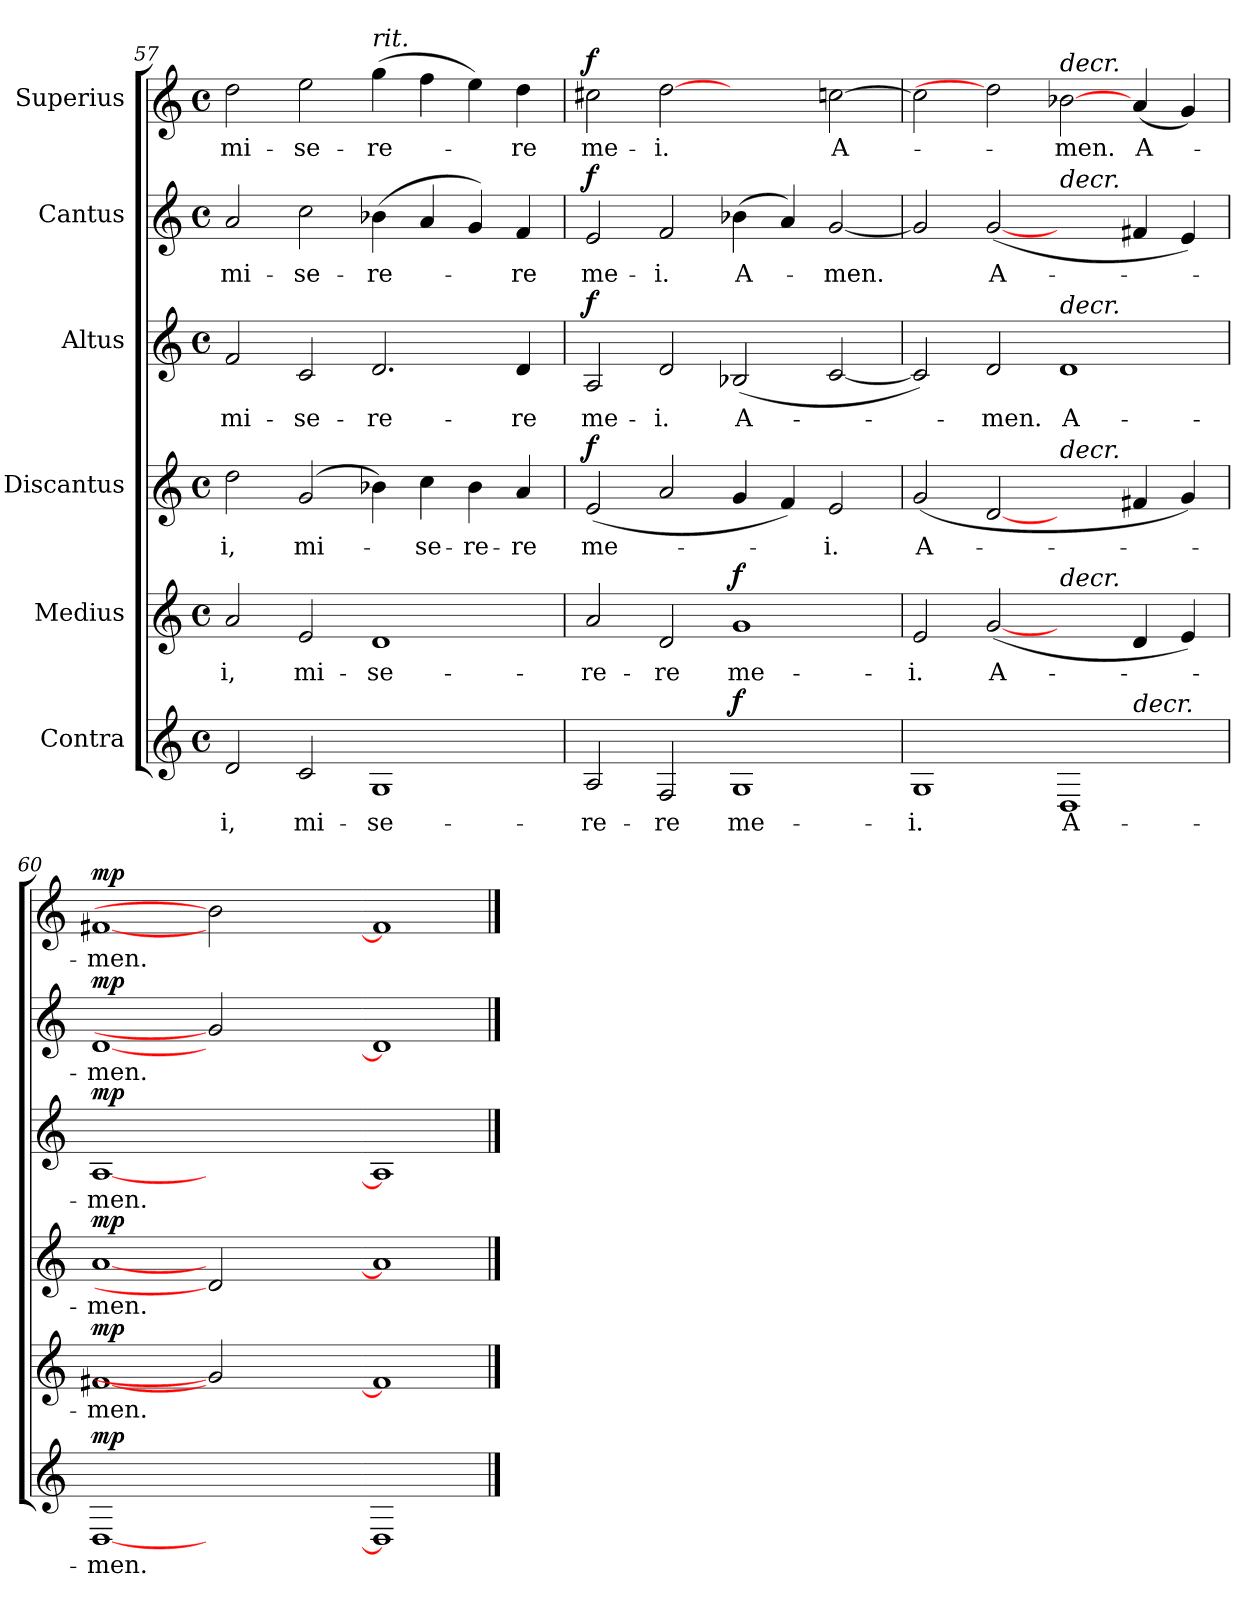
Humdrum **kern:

**kern	**text	**dynam	**kern	**text	**dynam	**kern	**text	**dynam	**kern	**text	**dynam	**kern	**text	**dynam	**kern	**text	**dynam
*part6	*part6	*part6	*part5	*part5	*part5	*part4	*part4	*part4	*part3	*part3	*part3	*part2	*part2	*part2	*part1	*part1	*part1
*staff6	*staff6	*staff6	*staff5	*staff5	*staff5	*staff4	*staff4	*staff4	*staff3	*staff3	*staff3	*staff2	*staff2	*staff2	*staff1	*staff1	*staff1
*I"Contra	*	*	*I"Medius	*	*	*I"Discantus	*	*	*I"Altus	*	*	*I"Cantus	*	*	*I"Superius	*	*
*clefG2	*	*	*clefG2	*	*	*clefG2	*	*	*clefG2	*	*	*clefG2	*	*	*clefG2	*	*
*k[]	*	*	*k[]	*	*	*k[]	*	*	*k[]	*	*	*k[]	*	*	*k[]	*	*
*C:	*	*	*C:	*	*	*C:	*	*	*C:	*	*	*C:	*	*	*C:	*	*
*M4/4	*	*	*M4/4	*	*	*M4/4	*	*	*M4/4	*	*	*M4/4	*	*	*M4/4	*	*
*met(c)	*	*	*met(c)	*	*	*met(c)	*	*	*met(c)	*	*	*met(c)	*	*	*met(c)	*	*
=57	=57	=57	=57	=57	=57	=57	=57	=57	=57	=57	=57	=57	=57	=57	=57	=57	=57
!	!LO:LY:b	!	!	!LO:LY:b	!	!	!LO:LY:b	!	!	!LO:LY:b	!	!	!LO:LY:b	!	!	!LO:LY:b	!
2d/	-i,	.	2a/	-i,	.	2dd\	-i,	.	2f/	mi-	.	2a/	mi-	.	2dd\	mi-	.
!	!LO:LY:b	!	!	!LO:LY:b	!	!	!LO:LY:b	!	!	!LO:LY:b	!	!	!LO:LY:b	!	!	!LO:LY:b	!
2c/	mi-	.	2e/	mi-	.	(>2g/	mi-	.	2c/	-se-	.	2cc\	-se-	.	2ee\	-se-	.
!	!	!	!	!	!	!	!	!	!	!	!	!	!	!	!LO:TX:a:i:t=rit.	!	!
!	!LO:LY:b	!	!	!LO:LY:b	!	!	!	!	!	!LO:LY:b	!	!	!LO:LY:b	!	!	!LO:LY:b	!
1G	-se-	.	1d	-se-	.	4b-X\)	.	.	2.d/	-re-	.	(>4b-X\	-re-	.	(>4gg\	-re-	.
!	!	!	!	!	!	!	!LO:LY:b	!	!	!	!	!	!	!	!	!	!
.	.	.	.	.	.	4cc\	-se-	.	.	.	.	4a/	.	.	4ff\	.	.
!	!	!	!	!	!	!	!LO:LY:b	!	!	!	!	!	!	!	!	!	!
.	.	.	.	.	.	4b-\	-re-	.	.	.	.	4g/)	.	.	4ee\)	.	.
!	!	!	!	!	!	!	!LO:LY:b	!	!	!LO:LY:b	!	!	!LO:LY:b	!	!	!LO:LY:b	!
.	.	.	.	.	.	4a/	-re	.	4d/	-re	.	4f/	-re	.	4dd\	-re	.
=58	=58	=58	=58	=58	=58	=58	=58	=58	=58	=58	=58	=58	=58	=58	=58	=58	=58
!	!LO:LY:b	!	!	!LO:LY:b	!	!	!LO:LY:b	!LO:DY:a	!	!LO:LY:b	!LO:DY:a	!	!LO:LY:b	!LO:DY:a	!	!LO:LY:b	!LO:DY:a
2A/	-re-	.	2a/	-re-	.	(<2e/	me-	f	2A/	me-	f	2e/	me-	f	2cc#X\	me-	f
!	!LO:LY:b	!	!	!LO:LY:b	!	!	!	!	!	!LO:LY:b	!	!	!LO:LY:b	!	!	!LO:LY:b	!
2F/	-re	.	2d/	-re	.	2a/	.	.	2d/	-i.	.	2f/	-i.	.	[2dd	-i.	.
!	!LO:LY:b	!LO:DY:a	!	!LO:LY:b	!LO:DY:a	!	!	!	!	!LO:LY:b	!	!	!LO:LY:b	!	!	!	!
1G	me-	f	1g	me-	f	4g/	.	.	(<2B-X/	A-	.	(>4b-X\	A-	.	2ryy	.	.
.	.	.	.	.	.	4f/)	.	.	.	.	.	4a/)	.	.	.	.	.
!	!	!	!	!	!	!	!LO:LY:b	!	!	!	!	!	!LO:LY:b	!	!	!LO:LY:b	!
.	.	.	.	.	.	2e/	-i.	.	[2c/	.	.	[2g/	-men.	.	[2ccn\	A-	.
=59	=59	=59	=59	=59	=59	=59	=59	=59	=59	=59	=59	=59	=59	=59	=59	=59	=59
!	!LO:LY:b	!	!	!LO:LY:b	!	!	!LO:LY:b	!	!	!	!	!	!	!	!	!	!
*^	*	*	*	*	*	*	*	*	*	*	*	*	*	*	*	*	*
1G	1.ryy	-i.	.	2e/	-i.	.	(<2g/	A-	.	2c/])	.	.	2g/]	.	.	2cc\]	.	.
!	!	!	!	!	!LO:LY:b	!	!	!	!	!	!LO:LY:b	!	!	!LO:LY:b	!	!	!	!
.	.	.	.	(<[2g	A-	.	[2d	.	.	2d/	-men.	.	(<[2g	A-	.	2dd]	.	.
!	!	!	!	!	!	!	!	!	!	!	!	!	!	!	!	!LO:TX:a:i:t=decr.	!	!
!	!	!	!	!	!	!	!	!	!	!	!	!	!LO:TX:a:i:t=decr.	!	!	!	!	!
!	!	!	!	!	!	!	!	!	!	!LO:TX:a:i:t=decr.	!	!	!	!	!	!	!	!
!	!	!	!	!	!	!	!LO:TX:a:i:t=decr.	!	!	!	!	!	!	!	!	!	!	!
!	!	!	!	!LO:TX:a:i:t=decr.	!	!	!	!	!	!	!	!	!	!	!	!	!	!
!	!	!LO:LY:b	!	!	!	!	!	!	!	!	!LO:LY:b	!	!	!	!	!	!LO:LY:b	!
1D	.	A-	.	2ryy	.	.	2ryy	.	.	1d	A-	.	2ryy	.	.	[2b-X	-men.	.
!	!LO:TX:a:i:t=decr.	!	!	!	!	!	!	!	!	!	!	!	!	!	!	!	!	!
!	!	!	!	!	!	!	!	!	!	!	!	!	!	!	!	!	!LO:LY:b	!
.	2ryy	.	.	4d/	.	.	4f#X/	.	.	.	.	.	4f#X/	.	.	(<4a/	A-	.
.	.	.	.	4e/)	.	.	4g/)	.	.	.	.	.	4e/)	.	.	4g/)	.	.
=60	=60	=60	=60	=60	=60	=60	=60	=60	=60	=60	=60	=60	=60	=60	=60	=60	=60	=60
!	!	!LO:LY:b	!LO:DY:a	!	!LO:LY:b	!LO:DY:a	!	!LO:LY:b	!LO:DY:a	!	!LO:LY:b	!LO:DY:a	!	!LO:LY:b	!LO:DY:a	!	!LO:LY:b	!LO:DY:a
*v	*v	*	*	*	*	*	*	*	*	*	*	*	*	*	*	*	*	*
[1D	-men.	mp	[1f#X	-men.	mp	[1a	-men.	mp	[1A	-men.	mp	[1d	-men.	mp	[1f#X	-men.	mp
1ryy	.	.	2g]	.	.	2d]	.	.	1ryy	.	.	2g]	.	.	2b-]	.	.
.	.	.	2ryy	.	.	2ryy	.	.	.	.	.	2ryy	.	.	2ryy	.	.
=61-	=61-	=61-	=61-	=61-	=61-	=61-	=61-	=61-	=61-	=61-	=61-	=61-	=61-	=61-	=61-	=61-	=61-
1D]	.	.	1f#]	.	.	1a]	.	.	1A]	.	.	1d]	.	.	1f#]	.	.
==	==	==	==	==	==	==	==	==	==	==	==	==	==	==	==	==	==
*-	*-	*-	*-	*-	*-	*-	*-	*-	*-	*-	*-	*-	*-	*-	*-	*-	*-
